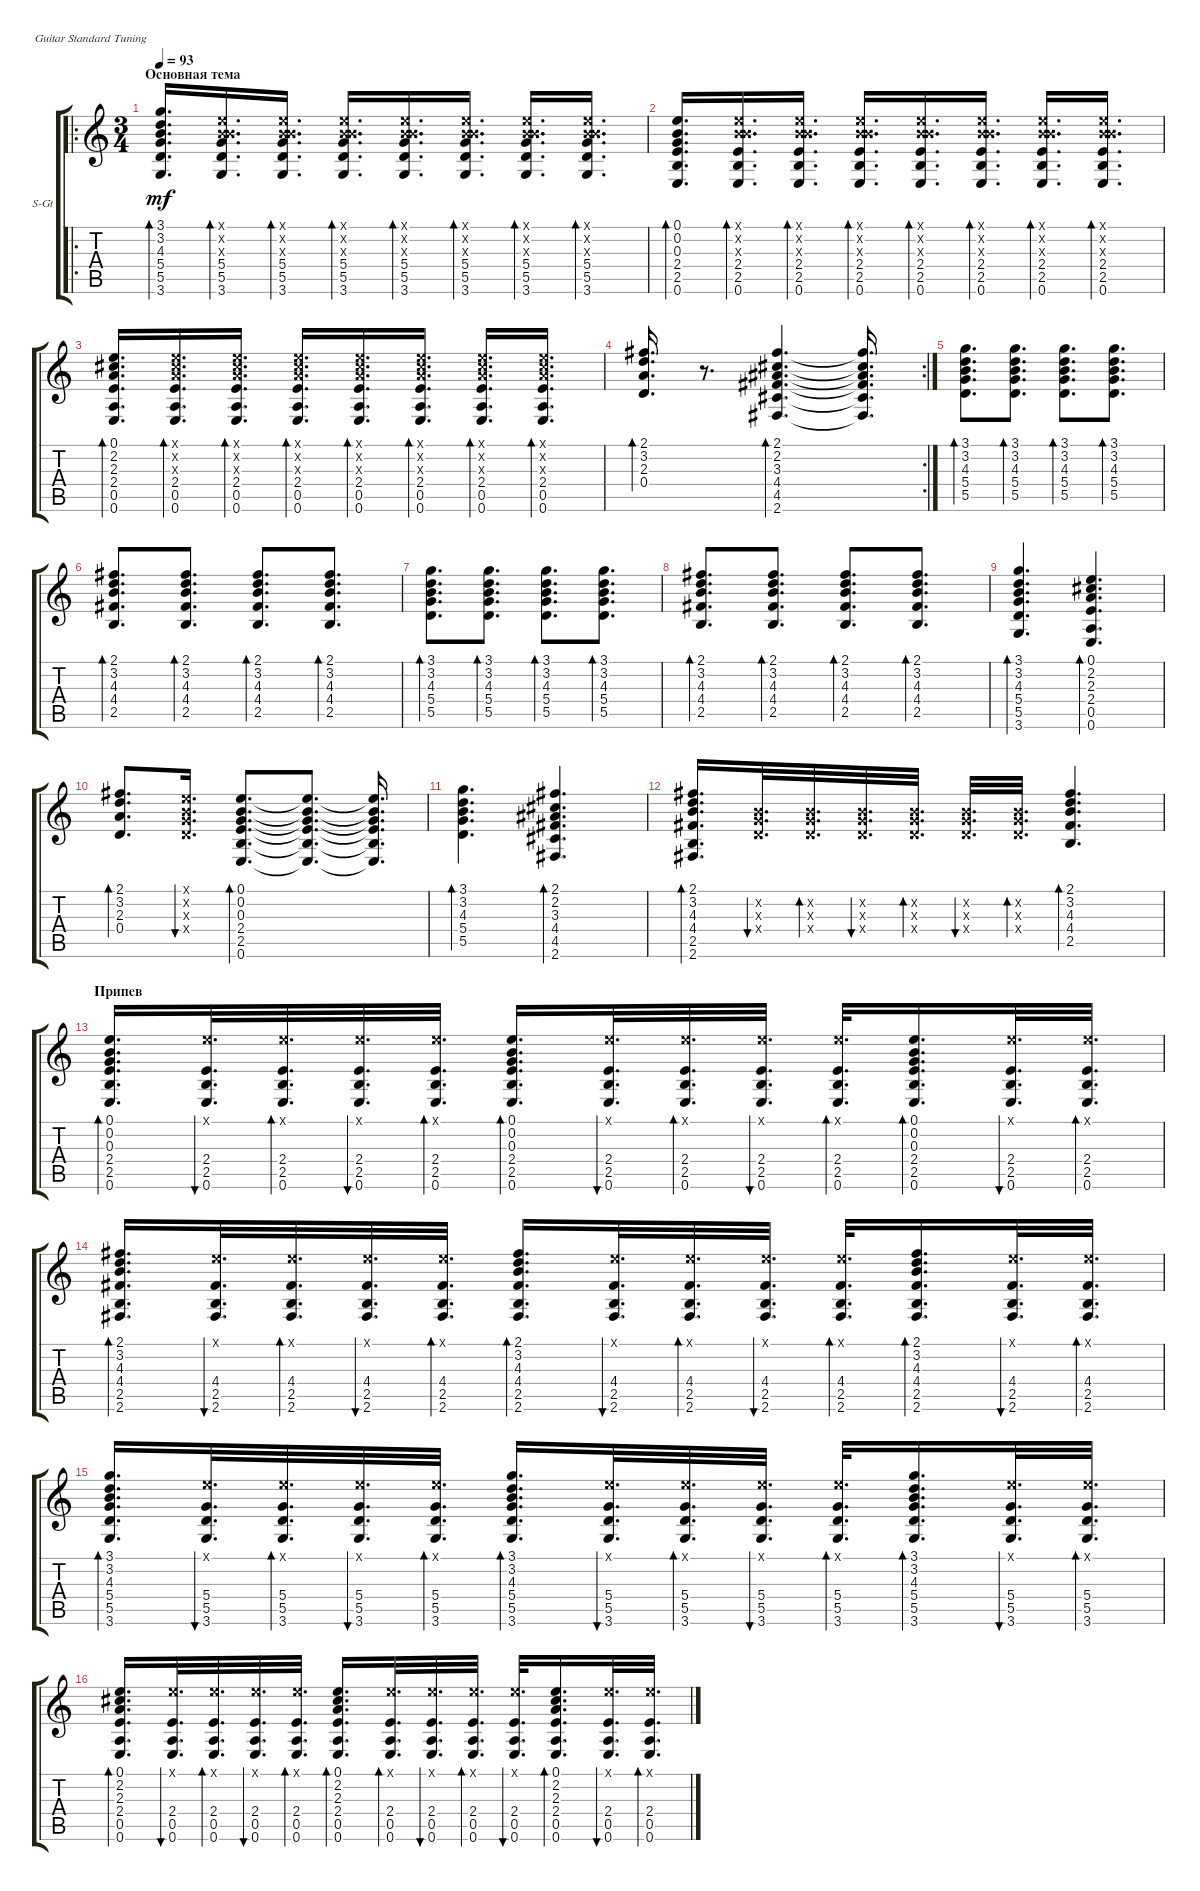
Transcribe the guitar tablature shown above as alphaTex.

\defaultSystemsLayout 4
\bracketExtendMode groupsimilarinstruments
\firstSystemTrackNameOrientation horizontal
\otherSystemsTrackNameOrientation horizontal
\track ("Steel Guitar" "S-Gt") {instrument acousticguitarsteel}
\staff {score tabs}
\tuning (E4 B3 G3 D3 A2 E2)
\ro
\ts (3 4)
\section ("" "Основная тема")
\tempo 93
\clef g2
\ks c
(3.6 5.5 5.4 4.3 3.2 3.1).16{d bd 30 dy mf} (3.6 5.5 5.4 4.3{x} 0.2{x} 0.1{x}).16{d bd 30} (3.6 5.5 5.4 4.3{x} 0.1{x} 0.2{x}).16{d bd 30} (5.4 5.5 3.6 4.3{x} 0.2{x} 0.1{x}).16{d bd 30} (3.6 5.5 5.4 4.3{x} 0.1{x} 0.2{x}).16{d bd 30} (3.6 5.5 5.4 4.3{x} 0.2{x} 0.1{x}).16{d bd 30} (4.3{x} 5.4 5.5 3.6 0.1{x} 0.2{x}).16{d bd 30} (3.6 5.5 5.4 4.3{x} 0.2{x} 0.1{x}).16{d bd 30} |
(0.6 2.5 2.4 0.3 0.2 0.1).16{d bd 30} (0.6 2.5 2.4 4.3{x} 0.2{x} 0.1{x}).16{d bd 30} (0.6 2.5 2.4 4.3{x} 0.1{x} 0.2{x}).16{d bd 30} (2.4 2.5 0.6 4.3{x} 0.2{x} 0.1{x}).16{d bd 30} (0.6 2.5 2.4 4.3{x} 0.1{x} 0.2{x}).16{d bd 30} (0.6 2.5 2.4 4.3{x} 0.2{x} 0.1{x}).16{d bd 30} (4.3{x} 2.4 2.5 0.6 0.1{x} 0.2{x}).16{d bd 30} (0.6 2.5 2.4 4.3{x} 0.2{x} 0.1{x}).16{d bd 30} |
(0.6 0.5 2.4 2.3 2.2 0.1).16{d bd 30} (0.6 0.5 2.4 2.3{x} 2.2{x} 0.1{x}).16{d bd 30} (0.6 0.5 2.4 2.3{x} 0.1{x} 2.2{x}).16{d bd 30} (2.4 0.5 0.6 2.3{x} 2.2{x} 0.1{x}).16{d bd 30} (0.6 0.5 2.4 2.3{x} 0.1{x} 2.2{x}).16{d bd 30} (0.6 0.5 2.4 2.3{x} 2.2{x} 0.1{x}).16{d bd 30} (2.3{x} 2.4 0.5 0.6 0.1{x} 2.2{x}).16{d bd 30} (0.6 0.5 2.4 2.3{x} 2.2{x} 0.1{x}).16{d bd 30} |
\rc 2
(2.1 3.2 2.3 0.4).16{d bd 60} r.8{d} (2.6 4.5 4.4 3.3 2.2 2.1).4{d bd 99} (2.6{t} 4.5{t} 4.4{t} 3.3{t} 2.2{t} 2.1{t}).16{d} |
(3.1 3.2 4.3 5.4 5.5).8{d bd 52} (3.1 3.2 4.3 5.4 5.5).8{d bd 52} (3.1 3.2 4.3 5.4 5.5).8{d bd 52 beam merge} (3.1 3.2 4.3 5.4 5.5).8{d bd 52} |
(2.5 4.4 4.3 3.2 2.1).8{d bd 52} (2.5 4.4 4.3 3.2 2.1).8{d bd 52} (2.5 4.4 4.3 3.2 2.1).8{d bd 52 beam merge} (2.5 4.4 4.3 3.2 2.1).8{d bd 52} |
(3.1 3.2 4.3 5.4 5.5).8{d bd 52} (3.1 3.2 4.3 5.4 5.5).8{d bd 52} (3.1 3.2 4.3 5.4 5.5).8{d bd 52 beam merge} (3.1 3.2 4.3 5.4 5.5).8{d bd 52} |
(2.5 4.4 4.3 3.2 2.1).8{d bd 52} (2.5 4.4 4.3 3.2 2.1).8{d bd 52} (2.5 4.4 4.3 3.2 2.1).8{d bd 52 beam merge} (2.5 4.4 4.3 3.2 2.1).8{d bd 52} |
(3.1 3.2 4.3 5.4 5.5 3.6).4{d bd 145} (2.3 2.2 0.1 2.4 0.5 0.6).4{d bd 145} |
(2.1 3.2 2.3 0.4).8{d bd 120} (0.1{x} 0.2{x} 0.3{x} 0.4{x}).16{d bu 60} (2.5 2.4 0.6 0.3 0.2 0.1).8{d bd 99} (2.5{t} 2.4{t} 0.6{t} 0.3{t} 0.2{t} 0.1{t}).8{d} (2.5{t} 2.4{t} 0.6{t} 0.3{t} 0.2{t} 0.1{t}).16{d} |
(3.1 3.2 4.3 5.4 5.5).4{d bd 96} (2.1 2.2 3.3 4.4 4.5 2.6).4{d bd 124} |
(2.1 3.2 4.3 4.4 2.5 2.6).16{d bd 45} (0.2{x} 0.3{x} 0.4{x}).32{d bu 45} (0.2{x} 0.3{x} 0.4{x}).32{d bd 45} (0.2{x} 0.3{x} 0.4{x}).32{d bu 45} (0.2{x} 0.3{x} 0.4{x}).32{d bd 45} (0.2{x} 0.3{x} 0.4{x}).32{d bu 45} (0.2{x} 0.3{x} 0.4{x}).32{d bd 45} (2.1 3.2 4.3 4.4 2.5).4{d bd 44} |
\section ("" "Припев")
(0.6 2.5 2.4 0.3 0.2 0.1).16{d bd 30} (0.6 2.5 2.4 0.1{x}).32{d bu 30} (2.4 2.5 0.6 0.1{x}).32{d bd 30} (0.6 2.5 2.4 0.1{x}).32{d bu 30} (2.4 2.5 0.6 0.1{x}).32{d bd 30} (0.6 2.5 2.4 0.3 0.2 0.1).16{d bd 30} (0.6 2.5 2.4 0.1{x}).32{d bu 30} (2.4 2.5 0.6 0.1{x}).32{d bd 30} (0.6 2.5 2.4 0.1{x}).32{d bu 30} (2.4 2.5 0.6 0.1{x}).32{d bd 30} (0.6 2.5 2.4 0.3 0.2 0.1).16{d bd 30} (0.6 2.5 2.4 0.1{x}).32{d bu 30} (2.4 2.5 0.6 0.1{x}).32{d bd 30} |
(2.6 2.5 4.4 4.3 3.2 2.1).16{d bd 30} (2.6 2.5 4.4 0.1{x}).32{d bu 30} (4.4 2.5 2.6 0.1{x}).32{d bd 30} (2.6 2.5 4.4 0.1{x}).32{d bu 30} (4.4 2.5 2.6 0.1{x}).32{d bd 30} (2.6 2.5 4.4 4.3 3.2 2.1).16{d bd 30} (2.6 2.5 4.4 0.1{x}).32{d bu 30} (4.4 2.5 2.6 0.1{x}).32{d bd 30} (2.6 2.5 4.4 0.1{x}).32{d bu 30} (4.4 2.5 2.6 0.1{x}).32{d bd 30} (2.6 2.5 4.4 4.3 3.2 2.1).16{d bd 30} (2.6 2.5 4.4 0.1{x}).32{d bu 30} (4.4 2.5 2.6 0.1{x}).32{d bd 30} |
(3.6 5.5 5.4 4.3 3.2 3.1).16{d bd 30} (3.6 5.5 5.4 0.1{x}).32{d bu 30} (5.4 5.5 3.6 0.1{x}).32{d bd 30} (3.6 5.5 5.4 0.1{x}).32{d bu 30} (5.4 5.5 3.6 0.1{x}).32{d bd 30} (3.6 5.5 5.4 4.3 3.2 3.1).16{d bd 30} (3.6 5.5 5.4 0.1{x}).32{d bu 30} (5.4 5.5 3.6 0.1{x}).32{d bd 30} (3.6 5.5 5.4 0.1{x}).32{d bu 30} (5.4 5.5 3.6 0.1{x}).32{d bd 30} (3.6 5.5 5.4 4.3 3.2 3.1).16{d bd 30} (3.6 5.5 5.4 0.1{x}).32{d bu 30} (5.4 5.5 3.6 0.1{x}).32{d bd 30} |
(0.6 0.5 2.4 2.3 2.2 0.1).16{d bd 30} (0.1{x} 2.4 0.6 0.5).32{d bu 30} (0.1{x} 2.4 0.5 0.6).32{d bd 30} (0.1{x} 2.4 0.6 0.5).32{d bu 30} (0.1{x} 2.4 0.5 0.6).32{d bd 30} (0.1 2.2 2.3 2.4 0.6 0.5).16{d bd 30} (0.1{x} 2.4 0.5 0.6).32{d bd 30} (0.1{x} 2.4 0.6 0.5).32{d bu 30} (0.1{x} 2.4 0.5 0.6).32{d bd 30} (0.1{x} 2.4 0.6 0.5).32{d bu 30} (0.1 2.2 2.3 2.4 0.5 0.6).16{d bd 30} (0.1{x} 2.4 0.6 0.5).32{d bu 30} (0.1{x} 2.4 0.5 0.6).32{d bd 30}
